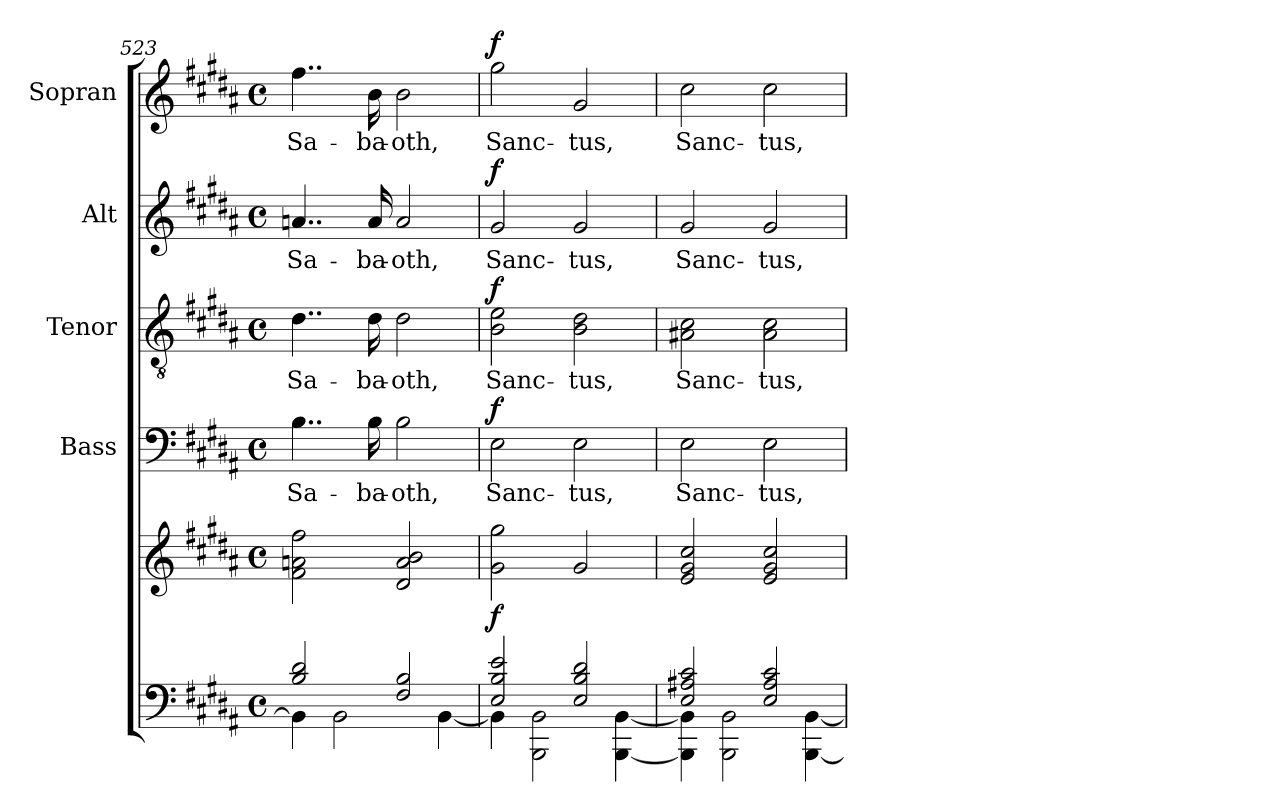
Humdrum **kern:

**kern	**kern	**dynam	**kern	**text	**dynam	**kern	**text	**dynam	**kern	**text	**dynam	**kern	**text	**dynam
*part5	*part5	*part5	*part4	*part4	*part4	*part3	*part3	*part3	*part2	*part2	*part2	*part1	*part1	*part1
*staff6	*staff5	*staff5/6	*staff4	*staff4	*staff4	*staff3	*staff3	*staff3	*staff2	*staff2	*staff2	*staff1	*staff1	*staff1
*	*	*	*I"Bass	*	*	*I"Tenor	*	*	*I"Alt	*	*	*I"Sopran	*	*
*	*	*	*I'B.	*	*	*I'T.	*	*	*I'A.	*	*	*I'S.	*	*
*clefF4	*clefG2	*	*clefF4	*	*	*clefGv2	*	*	*clefG2	*	*	*clefG2	*	*
*k[f#c#g#d#a#]	*k[f#c#g#d#a#]	*	*k[f#c#g#d#a#]	*	*	*k[f#c#g#d#a#]	*	*	*k[f#c#g#d#a#]	*	*	*k[f#c#g#d#a#]	*	*
*B:	*B:	*	*B:	*	*	*B:	*	*	*B:	*	*	*B:	*	*
*M4/4	*M4/4	*	*M4/4	*	*	*M4/4	*	*	*M4/4	*	*	*M4/4	*	*
*met(c)	*met(c)	*	*met(c)	*	*	*met(c)	*	*	*met(c)	*	*	*met(c)	*	*
=523	=523	=523	=523	=523	=523	=523	=523	=523	=523	=523	=523	=523	=523	=523
*^	*	*	*	*	*	*	*	*	*	*	*	*	*	*
!	!	!	!	!	!LO:LY:b	!	!	!LO:LY:b	!	!	!LO:LY:b	!	!	!LO:LY:b	!
2B/ 2d#/	4BB\]	2f#\ 2an\ 2ff#\	.	4..B\	Sa-	.	4..d#\	Sa-	.	4..an/	Sa-	.	4..ff#\	Sa-	.
.	2BB\	.	.	.	.	.	.	.	.	.	.	.	.	.	.
!	!	!	!	!	!LO:LY:b	!	!	!LO:LY:b	!	!	!LO:LY:b	!	!	!LO:LY:b	!
.	.	.	.	16B\	-ba-	.	16d#\	-ba-	.	16a/	-ba-	.	16b\	-ba-	.
!	!	!	!	!	!LO:LY:b	!	!	!LO:LY:b	!	!	!LO:LY:b	!	!	!LO:LY:b	!
2F#/ 2B/	.	2d#/ 2a/ 2b/	.	2B\	-oth,	.	2d#\	-oth,	.	2a/	-oth,	.	2b\	-oth,	.
.	[<4BB\	.	.	.	.	.	.	.	.	.	.	.	.	.	.
=524	=524	=524	=524	=524	=524	=524	=524	=524	=524	=524	=524	=524	=524	=524	=524
!	!	!	!LO:DY:b	!	!LO:LY:b	!LO:DY:a	!	!LO:LY:b	!LO:DY:a	!	!LO:LY:b	!LO:DY:a	!	!LO:LY:b	!LO:DY:a
2E/ 2B/ 2e/	4BB\]	2g#\ 2gg#\	f	2E\	Sanc-	f	2B\ 2e\	Sanc-	f	2g#/	Sanc-	f	2gg#\	Sanc-	f
.	2BBB\ 2BB\	.	.	.	.	.	.	.	.	.	.	.	.	.	.
!	!	!	!	!	!LO:LY:b	!	!	!LO:LY:b	!	!	!LO:LY:b	!	!	!LO:LY:b	!
2E/ 2B/ 2d#/	.	2g#/	.	2E\	-tus,	.	2B\ 2d#\	-tus,	.	2g#/	-tus,	.	2g#/	-tus,	.
.	[<4BBB\ [<4BB\	.	.	.	.	.	.	.	.	.	.	.	.	.	.
=525	=525	=525	=525	=525	=525	=525	=525	=525	=525	=525	=525	=525	=525	=525	=525
!	!	!	!	!	!LO:LY:b	!	!	!LO:LY:b	!	!	!LO:LY:b	!	!	!LO:LY:b	!
2E/ 2A#X/ 2c#/	4BBB\] 4BB\]	2e/ 2g#/ 2cc#/	.	2E\	Sanc-	.	2A#X\ 2c#\	Sanc-	.	2g#/	Sanc-	.	2cc#\	Sanc-	.
.	2BBB\ 2BB\	.	.	.	.	.	.	.	.	.	.	.	.	.	.
!	!	!	!	!	!LO:LY:b	!	!	!LO:LY:b	!	!	!LO:LY:b	!	!	!LO:LY:b	!
2E/ 2A#/ 2c#/	.	2e/ 2g#/ 2cc#/	.	2E\	-tus,	.	2A#\ 2c#\	-tus,	.	2g#/	-tus,	.	2cc#\	-tus,	.
.	[<4BBB\ [<4BB\	.	.	.	.	.	.	.	.	.	.	.	.	.	.
*v	*v	*	*	*	*	*	*	*	*	*	*	*	*	*	*
=	=	=	=	=	=	=	=	=	=	=	=	=	=	=
*-	*-	*-	*-	*-	*-	*-	*-	*-	*-	*-	*-	*-	*-	*-
